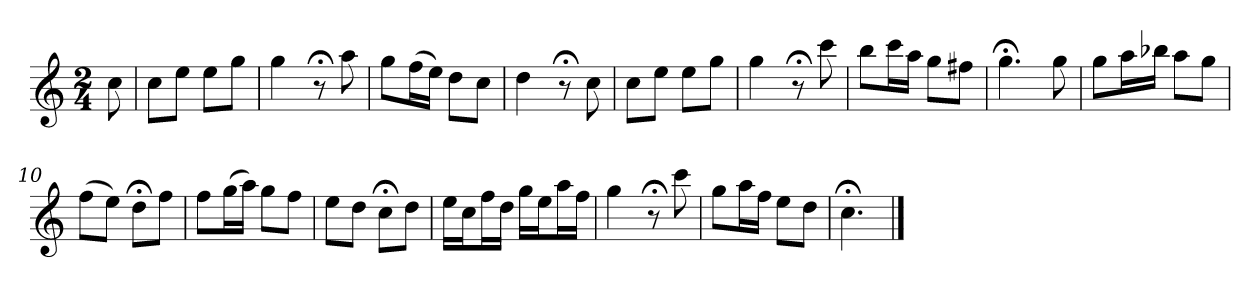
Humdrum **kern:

**kern
*part1
*staff1
*k[]
*C:
*M2/4
*MM120
=
8cc
=1
8ccL
8eeJ
8eeL
8ggJ
=2
4gg
8r;<
8aa
=3
8ggL
(16ffL
16eeJJ)
8ddL
8ccJ
=4
4dd
8r;<
8cc
=5
8ccL
8eeJ
8eeL
8ggJ
=6
4gg
8r;<
8ccc
=7
8bbL
16cccL
16aaJJ
8ggL
8ff#XJ
=8
4.gg;<
8gg
=9
8ggL
16aaL
16bb-XJJ
8aaL
8ggJ
=10
(8ffL
8eeJ)
8dd;<L
8ffJ
=11
8ffL
(16ggL
16aaJJ)
8ggL
8ffJ
=12
8eeL
8ddJ
8cc;<L
8ddJ
=13
16eeLL
16ccJ
16ffL
16ddJJ
16ggLL
16eeJ
16aaL
16ffJJ
=14
4gg
8r;<
8ccc
=15
8ggL
16aaL
16ffJJ
8eeL
8ddJ
=16
4.cc;<
==
*-
